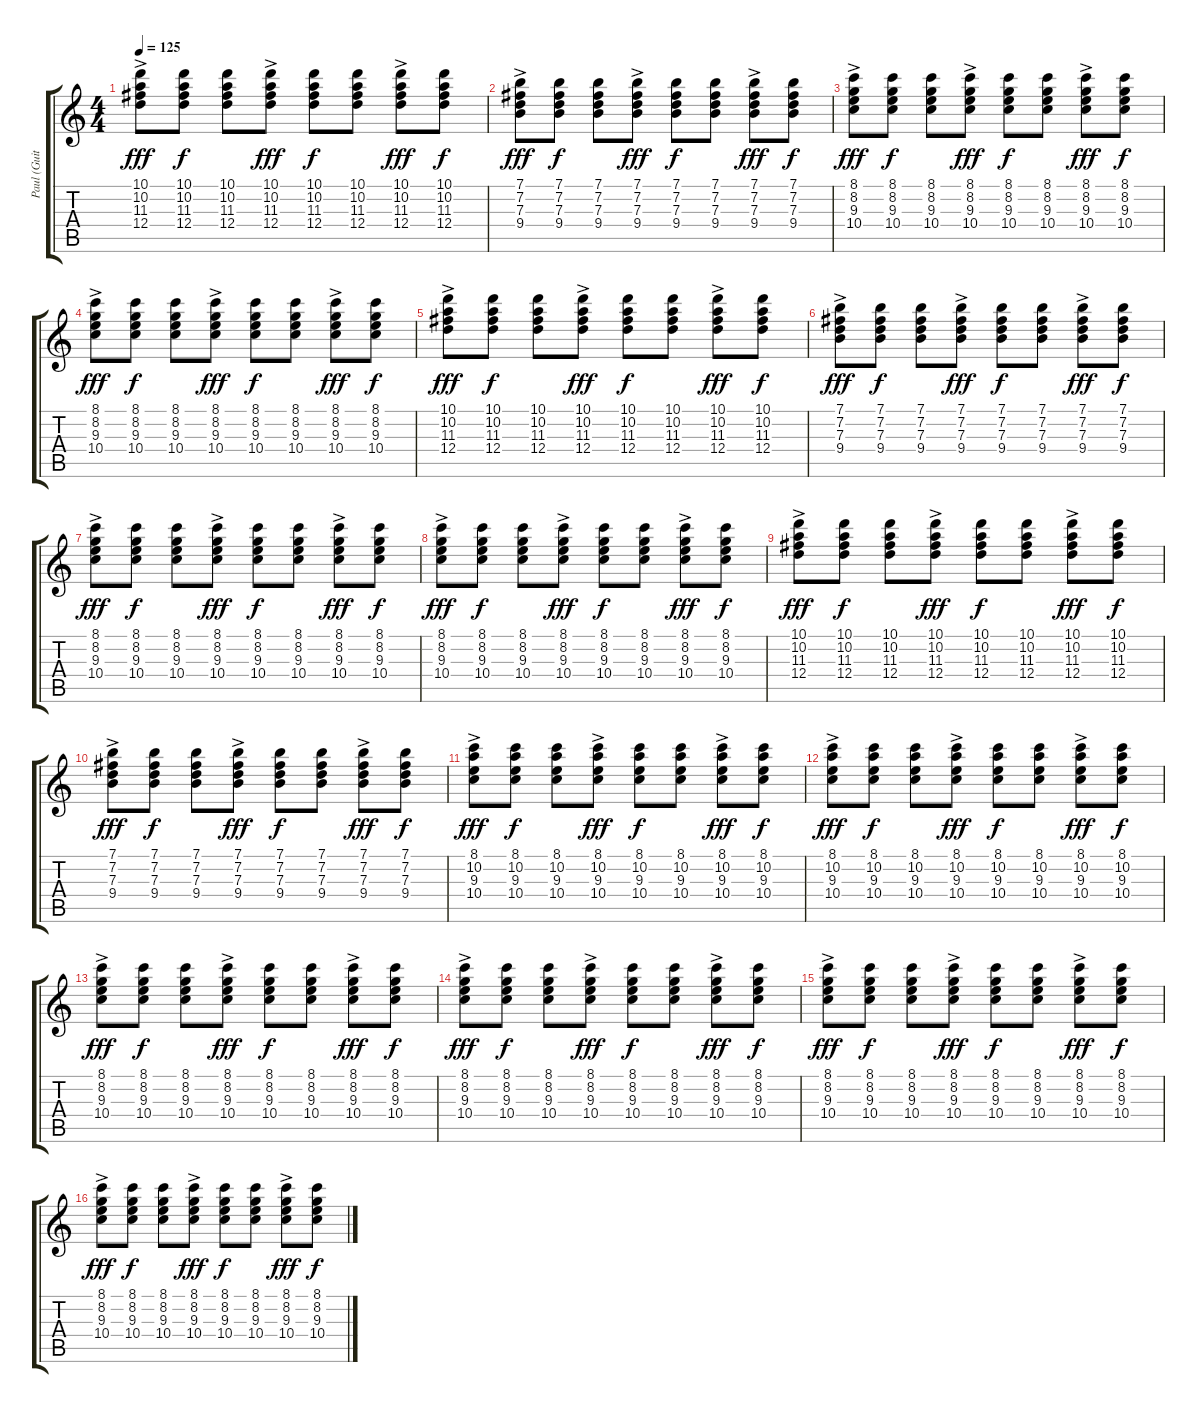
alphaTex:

\track ("Paul (Guitar)" "Paul (Guit") {instrument overdrivenguitar}
\staff {score tabs}
\tuning (E4 B3 G3 D3 A2 E2) {hide}
\ts (4 4)
\tempo 125
\clef g2
\ks c
(10.1{ac} 10.2 11.3 12.4).8{dy fff} (10.1 10.2 11.3 12.4).8{dy f} (10.1 10.2 11.3 12.4).8 (10.1{ac} 10.2 11.3 12.4).8{dy fff} (10.1 10.2 11.3 12.4).8{dy f} (10.1 10.2 11.3 12.4).8 (10.1{ac} 10.2 11.3 12.4).8{dy fff} (10.1 10.2 11.3 12.4).8{dy f} |
(7.1{ac} 7.2 7.3 9.4).8{dy fff} (7.1 7.2 7.3 9.4).8{dy f} (7.1 7.2 7.3 9.4).8 (7.1{ac} 7.2 7.3 9.4).8{dy fff} (7.1 7.2 7.3 9.4).8{dy f} (7.1 7.2 7.3 9.4).8 (7.1{ac} 7.2 7.3 9.4).8{dy fff} (7.1 7.2 7.3 9.4).8{dy f} |
(8.1{ac} 8.2 9.3 10.4).8{dy fff} (8.1 8.2 9.3 10.4).8{dy f} (8.1 8.2 9.3 10.4).8 (8.1{ac} 8.2 9.3 10.4).8{dy fff} (8.1 8.2 9.3 10.4).8{dy f} (8.1 8.2 9.3 10.4).8 (8.1{ac} 8.2 9.3 10.4).8{dy fff} (8.1 8.2 9.3 10.4).8{dy f} |
(8.1{ac} 8.2 9.3 10.4).8{dy fff} (8.1 8.2 9.3 10.4).8{dy f} (8.1 8.2 9.3 10.4).8 (8.1{ac} 8.2 9.3 10.4).8{dy fff} (8.1 8.2 9.3 10.4).8{dy f} (8.1 8.2 9.3 10.4).8 (8.1{ac} 8.2 9.3 10.4).8{dy fff} (8.1 8.2 9.3 10.4).8{dy f} |
(10.1{ac} 10.2 11.3 12.4).8{dy fff} (10.1 10.2 11.3 12.4).8{dy f} (10.1 10.2 11.3 12.4).8 (10.1{ac} 10.2 11.3 12.4).8{dy fff} (10.1 10.2 11.3 12.4).8{dy f} (10.1 10.2 11.3 12.4).8 (10.1{ac} 10.2 11.3 12.4).8{dy fff} (10.1 10.2 11.3 12.4).8{dy f} |
(7.1{ac} 7.2 7.3 9.4).8{dy fff} (7.1 7.2 7.3 9.4).8{dy f} (7.1 7.2 7.3 9.4).8 (7.1{ac} 7.2 7.3 9.4).8{dy fff} (7.1 7.2 7.3 9.4).8{dy f} (7.1 7.2 7.3 9.4).8 (7.1{ac} 7.2 7.3 9.4).8{dy fff} (7.1 7.2 7.3 9.4).8{dy f} |
(8.1{ac} 8.2 9.3 10.4).8{dy fff} (8.1 8.2 9.3 10.4).8{dy f} (8.1 8.2 9.3 10.4).8 (8.1{ac} 8.2 9.3 10.4).8{dy fff} (8.1 8.2 9.3 10.4).8{dy f} (8.1 8.2 9.3 10.4).8 (8.1{ac} 8.2 9.3 10.4).8{dy fff} (8.1 8.2 9.3 10.4).8{dy f} |
(8.1{ac} 8.2 9.3 10.4).8{dy fff} (8.1 8.2 9.3 10.4).8{dy f} (8.1 8.2 9.3 10.4).8 (8.1{ac} 8.2 9.3 10.4).8{dy fff} (8.1 8.2 9.3 10.4).8{dy f} (8.1 8.2 9.3 10.4).8 (8.1{ac} 8.2 9.3 10.4).8{dy fff} (8.1 8.2 9.3 10.4).8{dy f} |
(10.1{ac} 10.2 11.3 12.4).8{dy fff} (10.1 10.2 11.3 12.4).8{dy f} (10.1 10.2 11.3 12.4).8 (10.1{ac} 10.2 11.3 12.4).8{dy fff} (10.1 10.2 11.3 12.4).8{dy f} (10.1 10.2 11.3 12.4).8 (10.1{ac} 10.2 11.3 12.4).8{dy fff} (10.1 10.2 11.3 12.4).8{dy f} |
(7.1{ac} 7.2 7.3 9.4).8{dy fff} (7.1 7.2 7.3 9.4).8{dy f} (7.1 7.2 7.3 9.4).8 (7.1{ac} 7.2 7.3 9.4).8{dy fff} (7.1 7.2 7.3 9.4).8{dy f} (7.1 7.2 7.3 9.4).8 (7.1{ac} 7.2 7.3 9.4).8{dy fff} (7.1 7.2 7.3 9.4).8{dy f} |
(8.1{ac} 10.2 9.3 10.4).8{dy fff} (8.1 10.2 9.3 10.4).8{dy f} (8.1 10.2 9.3 10.4).8 (8.1{ac} 10.2 9.3 10.4).8{dy fff} (8.1 10.2 9.3 10.4).8{dy f} (8.1 10.2 9.3 10.4).8 (8.1{ac} 10.2 9.3 10.4).8{dy fff} (8.1 10.2 9.3 10.4).8{dy f} |
(8.1{ac} 10.2 9.3 10.4).8{dy fff} (8.1 10.2 9.3 10.4).8{dy f} (8.1 10.2 9.3 10.4).8 (8.1{ac} 10.2 9.3 10.4).8{dy fff} (8.1 10.2 9.3 10.4).8{dy f} (8.1 10.2 9.3 10.4).8 (8.1{ac} 10.2 9.3 10.4).8{dy fff} (8.1 10.2 9.3 10.4).8{dy f} |
(8.1{ac} 8.2 9.3 10.4).8{dy fff} (8.1 8.2 9.3 10.4).8{dy f} (8.1 8.2 9.3 10.4).8 (8.1{ac} 8.2 9.3 10.4).8{dy fff} (8.1 8.2 9.3 10.4).8{dy f} (8.1 8.2 9.3 10.4).8 (8.1{ac} 8.2 9.3 10.4).8{dy fff} (8.1 8.2 9.3 10.4).8{dy f} |
(8.1{ac} 8.2 9.3 10.4).8{dy fff} (8.1 8.2 9.3 10.4).8{dy f} (8.1 8.2 9.3 10.4).8 (8.1{ac} 8.2 9.3 10.4).8{dy fff} (8.1 8.2 9.3 10.4).8{dy f} (8.1 8.2 9.3 10.4).8 (8.1{ac} 8.2 9.3 10.4).8{dy fff} (8.1 8.2 9.3 10.4).8{dy f} |
(8.1{ac} 8.2 9.3 10.4).8{dy fff} (8.1 8.2 9.3 10.4).8{dy f} (8.1 8.2 9.3 10.4).8 (8.1{ac} 8.2 9.3 10.4).8{dy fff} (8.1 8.2 9.3 10.4).8{dy f} (8.1 8.2 9.3 10.4).8 (8.1{ac} 8.2 9.3 10.4).8{dy fff} (8.1 8.2 9.3 10.4).8{dy f} |
(8.1{ac} 8.2 9.3 10.4).8{dy fff} (8.1 8.2 9.3 10.4).8{dy f} (8.1 8.2 9.3 10.4).8 (8.1{ac} 8.2 9.3 10.4).8{dy fff} (8.1 8.2 9.3 10.4).8{dy f} (8.1 8.2 9.3 10.4).8 (8.1{ac} 8.2 9.3 10.4).8{dy fff} (8.1 8.2 9.3 10.4).8{dy f}
